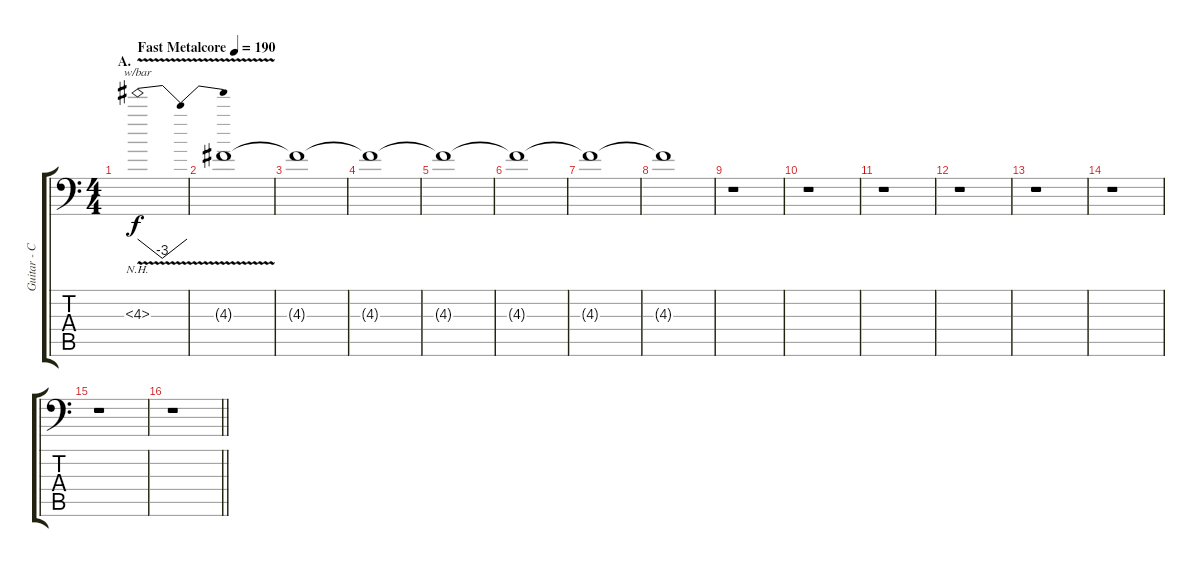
\track ("Guitar - Center" "Guitar - C") {instrument distortionguitar}
\staff {score tabs}
\tuning (B3 Gb3 D3 A2 E2 A1) {hide}
\ts (4 4)
\section ("" "A.")
\tempo (190 "Fast Metalcore")
\clef f4
\ks c
4.3{nh v}.1{tbe (dip default 0 0 45 -12 60 0) dy f instrument distortionguitar} |
4.3{t}.1 |
4.3{t}.1 |
4.3{t}.1 |
4.3{t}.1 |
4.3{t}.1 |
4.3{t}.1 |
4.3{t}.1 |
r.1 |
r.1 |
r.1 |
r.1 |
r.1 |
r.1 |
r.1 |
\barLineRight lightlight
r.1
